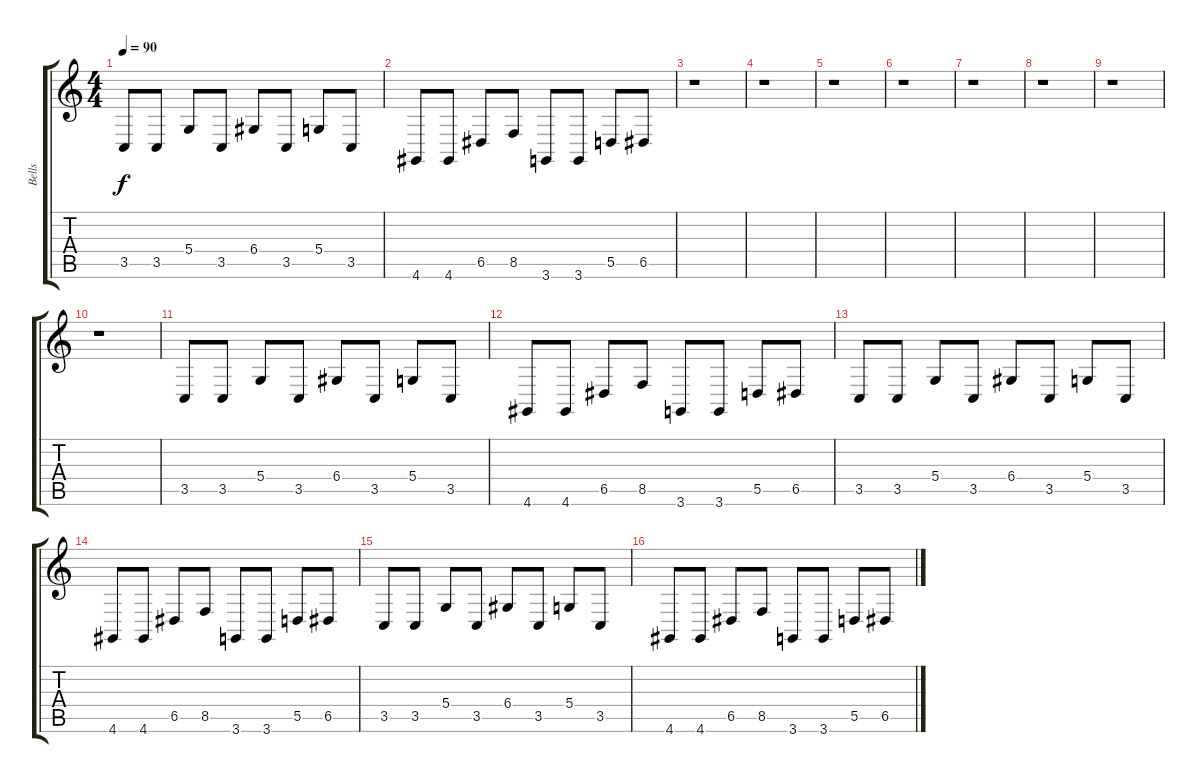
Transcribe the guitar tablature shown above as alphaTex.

\track ("Bells" "Bells") {instrument tubularbells}
\staff {score tabs}
\tuning (E4 B3 G3 D3 A2 E2) {hide}
\ts (4 4)
\tempo 90
\clef g2
\ks c
3.5.8{dy f} 3.5.8 5.4.8 3.5.8 6.4.8 3.5.8 5.4.8 3.5.8 |
4.6.8 4.6.8 6.5.8 8.5.8 3.6.8 3.6.8 5.5.8 6.5.8 |
r.1 |
r.1 |
r.1 |
r.1 |
r.1 |
r.1 |
r.1 |
r.1 |
3.5.8 3.5.8 5.4.8 3.5.8 6.4.8 3.5.8 5.4.8 3.5.8 |
4.6.8 4.6.8 6.5.8 8.5.8 3.6.8 3.6.8 5.5.8 6.5.8 |
3.5.8 3.5.8 5.4.8 3.5.8 6.4.8 3.5.8 5.4.8 3.5.8 |
4.6.8 4.6.8 6.5.8 8.5.8 3.6.8 3.6.8 5.5.8 6.5.8 |
3.5.8 3.5.8 5.4.8 3.5.8 6.4.8 3.5.8 5.4.8 3.5.8 |
4.6.8 4.6.8 6.5.8 8.5.8 3.6.8 3.6.8 5.5.8 6.5.8
